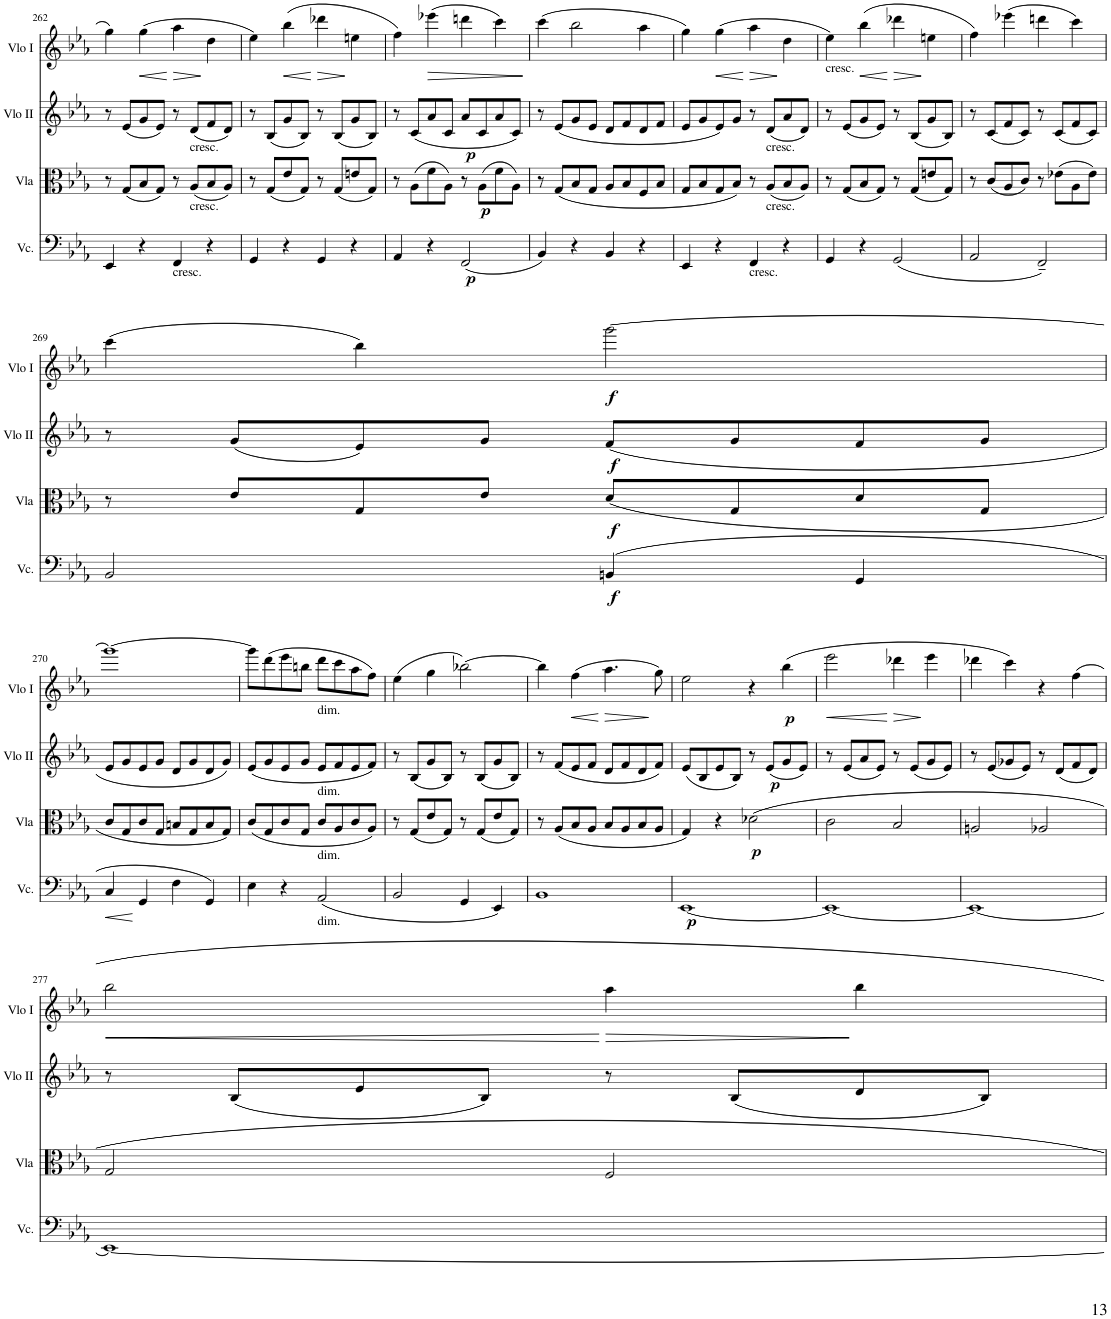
**kern	**dynam	**kern	**dynam	**kern	**dynam	**kern	**dynam
*part4	*part4	*part3	*part3	*part2	*part2	*part1	*part1
*staff4	*staff4	*staff3	*staff3	*staff2	*staff2	*staff1	*staff1
*I"Violoncello	*	*I"Viola	*	*I"Violino II	*	*I"Violino I	*
*I'Vc.	*	*I'Vla	*	*I'Vlo II	*	*I'Vlo I	*
!!LO:PB:g=z
*clefF4	*	*clefC3	*	*clefG2	*	*clefG2	*
*k[b-e-a-]	*	*k[b-e-a-]	*	*k[b-e-a-]	*	*k[b-e-a-]	*
*M4/4	*	*M4/4	*	*M4/4	*	*M4/4	*
*met(c)	*	*met(c)	*	*met(c)	*	*met(c)	*
=262	=262	=262	=262	=262	=262	=262	=262
4EE-/	.	8r	.	8r	.	4gg\	.
.	.	(8G/L	.	(8e-/L	.	.	.
!	!	!	!	!	!	!	!LO:HP:b
4r	.	8B-/	.	8g/	.	(4gg\	<
.	.	8G/J)	.	8e-/J)	.	.	.
!LO:TX:b:t=cresc.	!	!	!	!	!	!	!
!	!	!	!	!	!	!	!LO:HP:n=1:b
4FF/	.	8r	.	8r	.	4aa-\	[ >
!	!	!	!	!LO:TX:b:t=cresc.	!	!	!
!	!	!LO:TX:b:t=cresc.	!	!	!	!	!
.	.	(8A-/L	.	(8d/L	.	.	.
4r	.	8B-/	.	8f/	.	4dd\	]
.	.	8A-/J)	.	8d/J)	.	.	.
=263	=263	=263	=263	=263	=263	=263	=263
4GG/	.	8r	.	8r	.	4ee-\)	.
.	.	(8G/L	.	(8B-/L	.	.	.
!	!	!	!	!	!	!	!LO:HP:b
4r	.	8e-/	.	8g/	.	(4bb-\	<
.	.	8G/J)	.	8B-/J)	.	.	.
!	!	!	!	!	!	!	!LO:HP:n=1:b
4GG/	.	8r	.	8r	.	4ddd-X\	[ >
.	.	(8G/L	.	(8B-/L	.	.	.
4r	.	8en/	.	8g/	.	4een\	]
.	.	8G/J)	.	8B-/J)	.	.	.
=264	=264	=264	=264	=264	=264	=264	=264
4AA-/	.	8r	.	8r	.	4ff\)	.
.	.	(8A-\L	.	(8c/L	.	.	.
!	!	!	!	!	!	!	!LO:HP:b
4r	.	8f\	.	8a-/	.	(4eee-X\	>
.	.	8A-\J)	.	8c/J	.	.	.
!	!LO:DY:b	!	!	!	!LO:DY:b	!	!
(2FF/	p	8r	.	8a-/L	p	4dddn\	.
!	!	!	!LO:DY:b	!	!	!	!
.	.	(8A-\L	p	8c/	.	.	.
.	.	8f\	.	8a-/	.	4ccc\)	.
.	.	8A-\J)	.	8c/J)	.	.	.
.	.	.	.	.	.	.	]
=265	=265	=265	=265	=265	=265	=265	=265
4BB-/)	.	8r	.	8r	.	(4ccc\	.
.	.	(8G/L	.	(8e-/L	.	.	.
4r	.	8B-/	.	8g/	.	2bb-\	.
.	.	8G/J	.	8e-/J	.	.	.
4BB-/	.	8A-/L	.	8d/L	.	.	.
.	.	8B-/	.	8f/	.	.	.
4r	.	8F/	.	8d/	.	4aa-\	.
.	.	8B-/J	.	8f/J	.	.	.
=266	=266	=266	=266	=266	=266	=266	=266
4EE-/	.	8G/L	.	8e-/L	.	4gg\)	.
.	.	8B-/	.	8g/	.	.	.
!	!	!	!	!	!	!	!LO:HP:b
4r	.	8G/	.	8e-/)	.	(4gg\	<
.	.	8B-/J)	.	8g/J	.	.	.
!LO:TX:b:t=cresc.	!	!	!	!	!	!	!
!	!	!	!	!	!	!	!LO:HP:n=1:b
4FF/	.	8r	.	8r	.	4aa-\	[ >
!	!	!	!	!LO:TX:b:t=cresc.	!	!	!
!	!	!LO:TX:b:t=cresc.	!	!	!	!	!
.	.	(8A-/L	.	(8d/L	.	.	.
4r	.	8B-/	.	8a-/	.	4dd\	]
.	.	8A-/J)	.	8d/J)	.	.	.
=267	=267	=267	=267	=267	=267	=267	=267
!	!	!	!	!	!	!LO:TX:b:t=cresc.	!
4GG/	.	8r	.	8r	.	4ee-\)	.
.	.	(8G/L	.	(8e-/L	.	.	.
!	!	!	!	!	!	!	!LO:HP:b
4r	.	8B-/	.	8g/	.	(4bb-\	<
.	.	8G/J)	.	8e-/J)	.	.	.
!	!	!	!	!	!	!	!LO:HP:n=1:b
(2GG/	.	8r	.	8r	.	4ddd-X\	[ >
.	.	(8G/L	.	(8B-/L	.	.	.
.	.	8en/	.	8g/	.	4een\	]
.	.	8G/J)	.	8B-/J)	.	.	.
=268	=268	=268	=268	=268	=268	=268	=268
2AA-/	.	8r	.	8r	.	4ff\)	.
.	.	(8c/L	.	(8c/L	.	.	.
.	.	8A-/	.	8f/	.	(4eee-X\	.
.	.	8c/J)	.	8c/J)	.	.	.
2FF~/)	.	8r	.	8r	.	4dddn\	.
.	.	(8e-X\L	.	(8c/L	.	.	.
.	.	8A-\	.	8f/	.	4ccc\)	.
.	.	8e-\J)	.	8c/J)	.	.	.
!!LO:LB:g=z
=269	=269	=269	=269	=269	=269	=269	=269
2BB-/	.	8r	.	8r	.	(4ccc\	.
.	.	8e-/L	.	(8g/L	.	.	.
.	.	8G/	.	8e-/)	.	4bb-\)	.
.	.	8e-/J	.	8g/J	.	.	.
!	!LO:DY:b	!	!LO:DY:b	!	!LO:DY:b	!	!LO:DY:b
(4BBn/	f	(8d/L	f	(8f/L	f	[2ggg\	f
.	.	8G/	.	8g/	.	.	.
4GG/	.	8d/	.	8f/	.	.	.
.	.	8G/J	.	8g/J	.	.	.
!!LO:LB:g=z
=270	=270	=270	=270	=270	=270	=270	=270
!	!LO:HP:b	!	!	!	!	!	!
4C/	<	8c/L	.	8e-/L	.	1ggg_	.
.	.	8G/	.	8g/	.	.	.
4GG/	[	8c/	.	8e-/	.	.	.
.	.	8G/J	.	8g/J	.	.	.
4F\	.	8Bn/L	.	8d/L	.	.	.
.	.	8G/	.	8g/	.	.	.
4GG/)	.	8B/	.	8d/	.	.	.
.	.	8G/J)	.	8g/J)	.	.	.
=271	=271	=271	=271	=271	=271	=271	=271
4E-\	.	(8c/L	.	(8e-/L	.	8ggg\L]	.
.	.	8G/	.	8g/	.	(8ddd\	.
4r	.	8c/	.	8e-/	.	8eee-\	.
.	.	8G/J	.	8g/J	.	8bbn\J	.
!	!	!	!	!	!	!LO:TX:b:t=dim.	!
!	!	!	!	!LO:TX:b:t=dim.	!	!	!
!	!	!LO:TX:b:t=dim.	!	!	!	!	!
!LO:TX:b:t=dim.	!	!	!	!	!	!	!
(2AA-/	.	8c/L	.	8e-/L	.	8ddd\L	.
.	.	8A-/	.	8f/	.	8ccc\	.
.	.	8c/	.	8e-/	.	8aa-\	.
.	.	8A-/J)	.	8f/J)	.	8ff\J)	.
=272	=272	=272	=272	=272	=272	=272	=272
2BB-/	.	8r	.	8r	.	(4ee-\	.
.	.	(8G/L	.	(8B-/L	.	.	.
.	.	8e-/	.	8g/	.	4gg\	.
.	.	8G/J)	.	8B-/J)	.	.	.
4GG/	.	8r	.	8r	.	[2bb-X\)	.
.	.	(8G/L	.	(8B-/L	.	.	.
4EE-/)	.	8e-/	.	8g/	.	.	.
.	.	8G/J)	.	8B-/J)	.	.	.
=273	=273	=273	=273	=273	=273	=273	=273
1BB-	.	8r	.	8r	.	4bb-\]	.
.	.	(8A-/L	.	(8f/L	.	.	.
!	!	!	!	!	!	!	!LO:HP:b
.	.	8B-/	.	8e-/	.	(4ff\	<
.	.	8A-/J	.	8f/J	.	.	.
!	!	!	!	!	!	!	!LO:HP:n=1:b
.	.	8B-/L	.	8d/L	.	4.aa-\	[ >
.	.	8A-/	.	8f/	.	.	.
.	.	8B-/	.	8d/	.	.	.
.	.	8A-/J	.	8f/J)	.	8gg\)	]
=274	=274	=274	=274	=274	=274	=274	=274
!	!LO:DY:b	!	!	!	!	!	!
[1EE-	p	4G/)	.	(8e-/L	.	2ee-\	.
.	.	.	.	8B-/	.	.	.
.	.	4r	.	8e-/	.	.	.
.	.	.	.	8B-/J)	.	.	.
!	!	!	!LO:DY:b	!	!	!	!
.	.	2d-X\	p	8r	.	4r	.
!	!	!	!	!	!LO:DY:b	!	!
.	.	.	.	(8e-/L	p	.	.
!	!	!	!	!	!	!	!LO:DY:b
.	.	.	.	8g/	.	(4bb-\	p
.	.	.	.	8e-/J)	.	.	.
=275	=275	=275	=275	=275	=275	=275	=275
!	!	!	!	!	!	!	!LO:HP:b
1EE-_	.	2c\	.	8r	.	2eee-\	<
.	.	.	.	(8e-/L	.	.	.
.	.	.	.	8a-/	.	.	.
.	.	.	.	8e-/J)	.	.	.
!	!	!	!	!	!	!	!LO:HP:n=1:b
.	.	2B-/	.	8r	.	4ddd-X\	[ >
.	.	.	.	(8e-/L	.	.	.
.	.	.	.	8g/	.	4eee-\	]
.	.	.	.	8e-/J)	.	.	.
=276	=276	=276	=276	=276	=276	=276	=276
1EE-_	.	2An/	.	8r	.	4ddd-X\	.
.	.	.	.	(8e-/L	.	.	.
.	.	.	.	8g-X/	.	4ccc\)	.
.	.	.	.	8e-/J)	.	.	.
.	.	2A-X/	.	8r	.	4r	.
.	.	.	.	(8d/L	.	.	.
.	.	.	.	8f/	.	4ff\	.
.	.	.	.	8d/J)	.	.	.
!!LO:LB:g=z
=277	=277	=277	=277	=277	=277	=277	=277
!	!	!	!	!	!	!	!LO:HP:b
1EE-_	.	2G/	.	8r	.	2bb-\	<
.	.	.	.	(8B-/L	.	.	.
.	.	.	.	8e-/	.	.	.
.	.	.	.	8B-/J)	.	.	.
!	!	!	!	!	!	!	!LO:HP:n=1:b
.	.	2F/	.	8r	.	4aa-\	[ >
.	.	.	.	(8B-/L	.	.	.
.	.	.	.	8d/	.	4bb-\	]
.	.	.	.	8B-/J)	.	.	.
=	=	=	=	=	=	=	=
*-	*-	*-	*-	*-	*-	*-	*-
